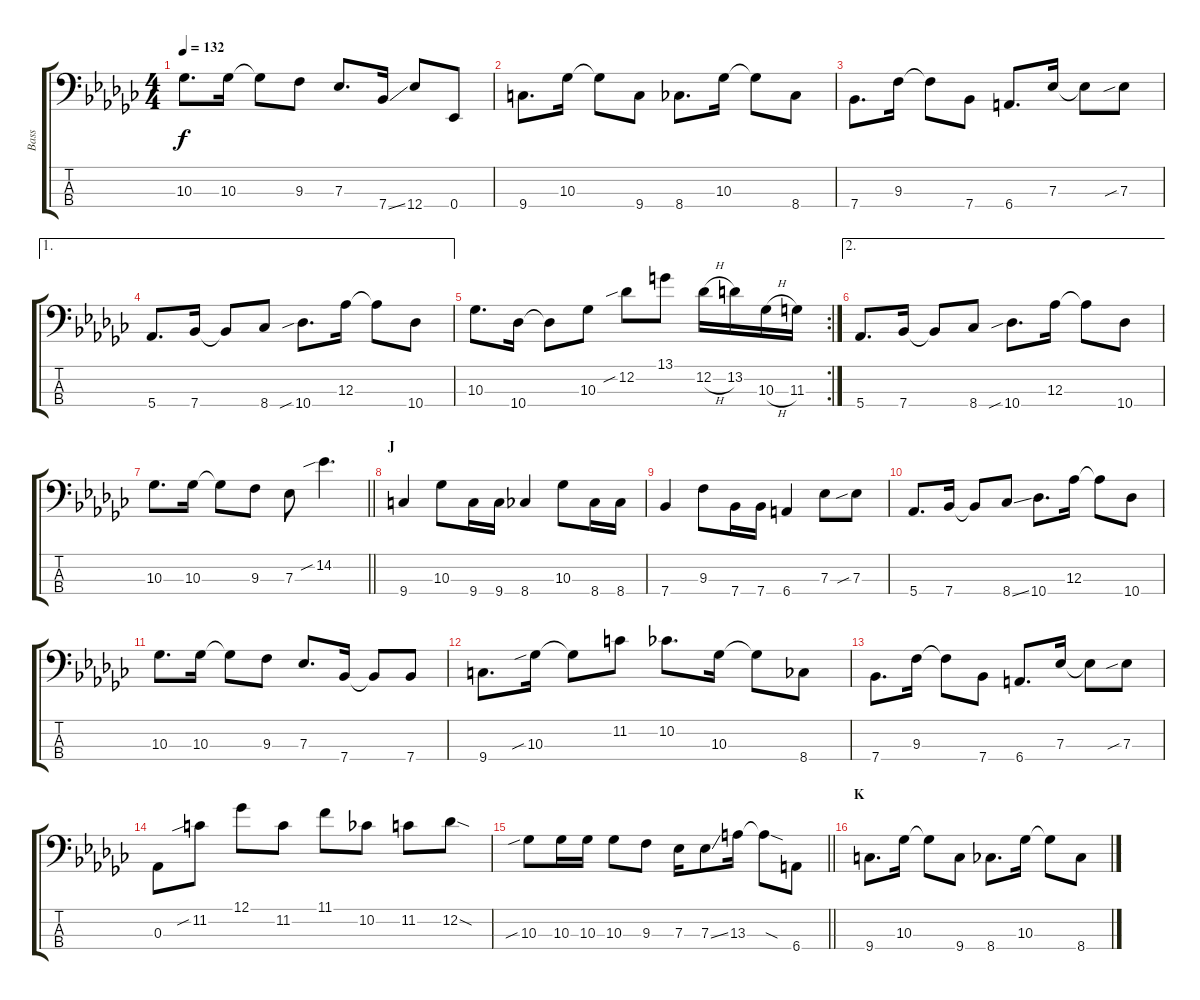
\track ("Bass" "Bass") {instrument electricbassfinger}
\staff {score tabs}
\tuning (Gb2 Db2 Ab1 Eb1) {hide}
\ts (4 4)
\tempo 132
\clef f4
\ks gb
10.3.8{d dy f} 10.3.16 10.3{t}.8 9.3.8 7.3.8{d} 7.4{ss}.16 12.4.8 0.4.8 |
9.4.8{d} 10.3.16 10.3{t}.8 9.4.8 8.4.8{d} 10.3.16 10.3{t}.8 8.4.8 |
7.4.8{d} 9.3.16 9.3{t}.8 7.4.8 6.4.8{d} 7.3.16 7.3{t}.8 7.3{sib}.8 |
\ae 1
5.4.8{d} 7.4.16 7.4{t}.8 8.4.8 10.4{sib}.8{d} 12.3.16 12.3{t}.8 10.4.8 |
\rc 2
10.3.8{d} 10.4.16 10.4{t}.8 10.3.8 12.2{sib}.8 13.1.8 12.2{h}.16 13.2.16 10.3{h}.16 11.3.16 |
\ae 2
5.4.8{d} 7.4.16 7.4{t}.8 8.4.8 10.4{sib}.8{d} 12.3.16 12.3{t}.8 10.4.8 |
\barLineRight lightlight
10.3.8{d} 10.3.16 10.3{t}.8 9.3.8 7.3.8 14.2{sib}.4{d} |
\section ("" "J")
9.4.4 10.3.8 9.4.16 9.4.16 8.4.4 10.3.8 8.4.16 8.4.16 |
7.4.4 9.3.8 7.4.16 7.4.16 6.4.4 7.3.8 7.3{sib}.8 |
5.4.8{d} 7.4.16 7.4{t}.8 8.4{ss}.8 10.4.8{d} 12.3.16 12.3{t}.8 10.4.8 |
10.3.8{d} 10.3.16 10.3{t}.8 9.3.8 7.3.8{d} 7.4.16 7.4{t}.8 7.4.8 |
9.4.8{d} 10.3{sib}.16 10.3{t}.8 11.2.8 10.2.8{d} 10.3.16 10.3{t}.8 8.4.8 |
7.4.8{d} 9.3.16 9.3{t}.8 7.4.8 6.4.8{d} 7.3.16 7.3{t}.8 7.3{sib}.8 |
0.3.8 11.2{sib}.8 12.1.8 11.2.8 11.1.8 10.2.8 11.2.8 12.2{sod}.8 |
\barLineRight lightlight
10.3{sib}.8 10.3.16 10.3.16 10.3.8 9.3.8 7.3.16 7.3{ss}.8 13.3.16 13.3{sod t}.8 6.4.8 |
\section ("" "K")
9.4.8{d} 10.3.16 10.3{t}.8 9.4.8 8.4.8{d} 10.3.16 10.3{t}.8 8.4.8
